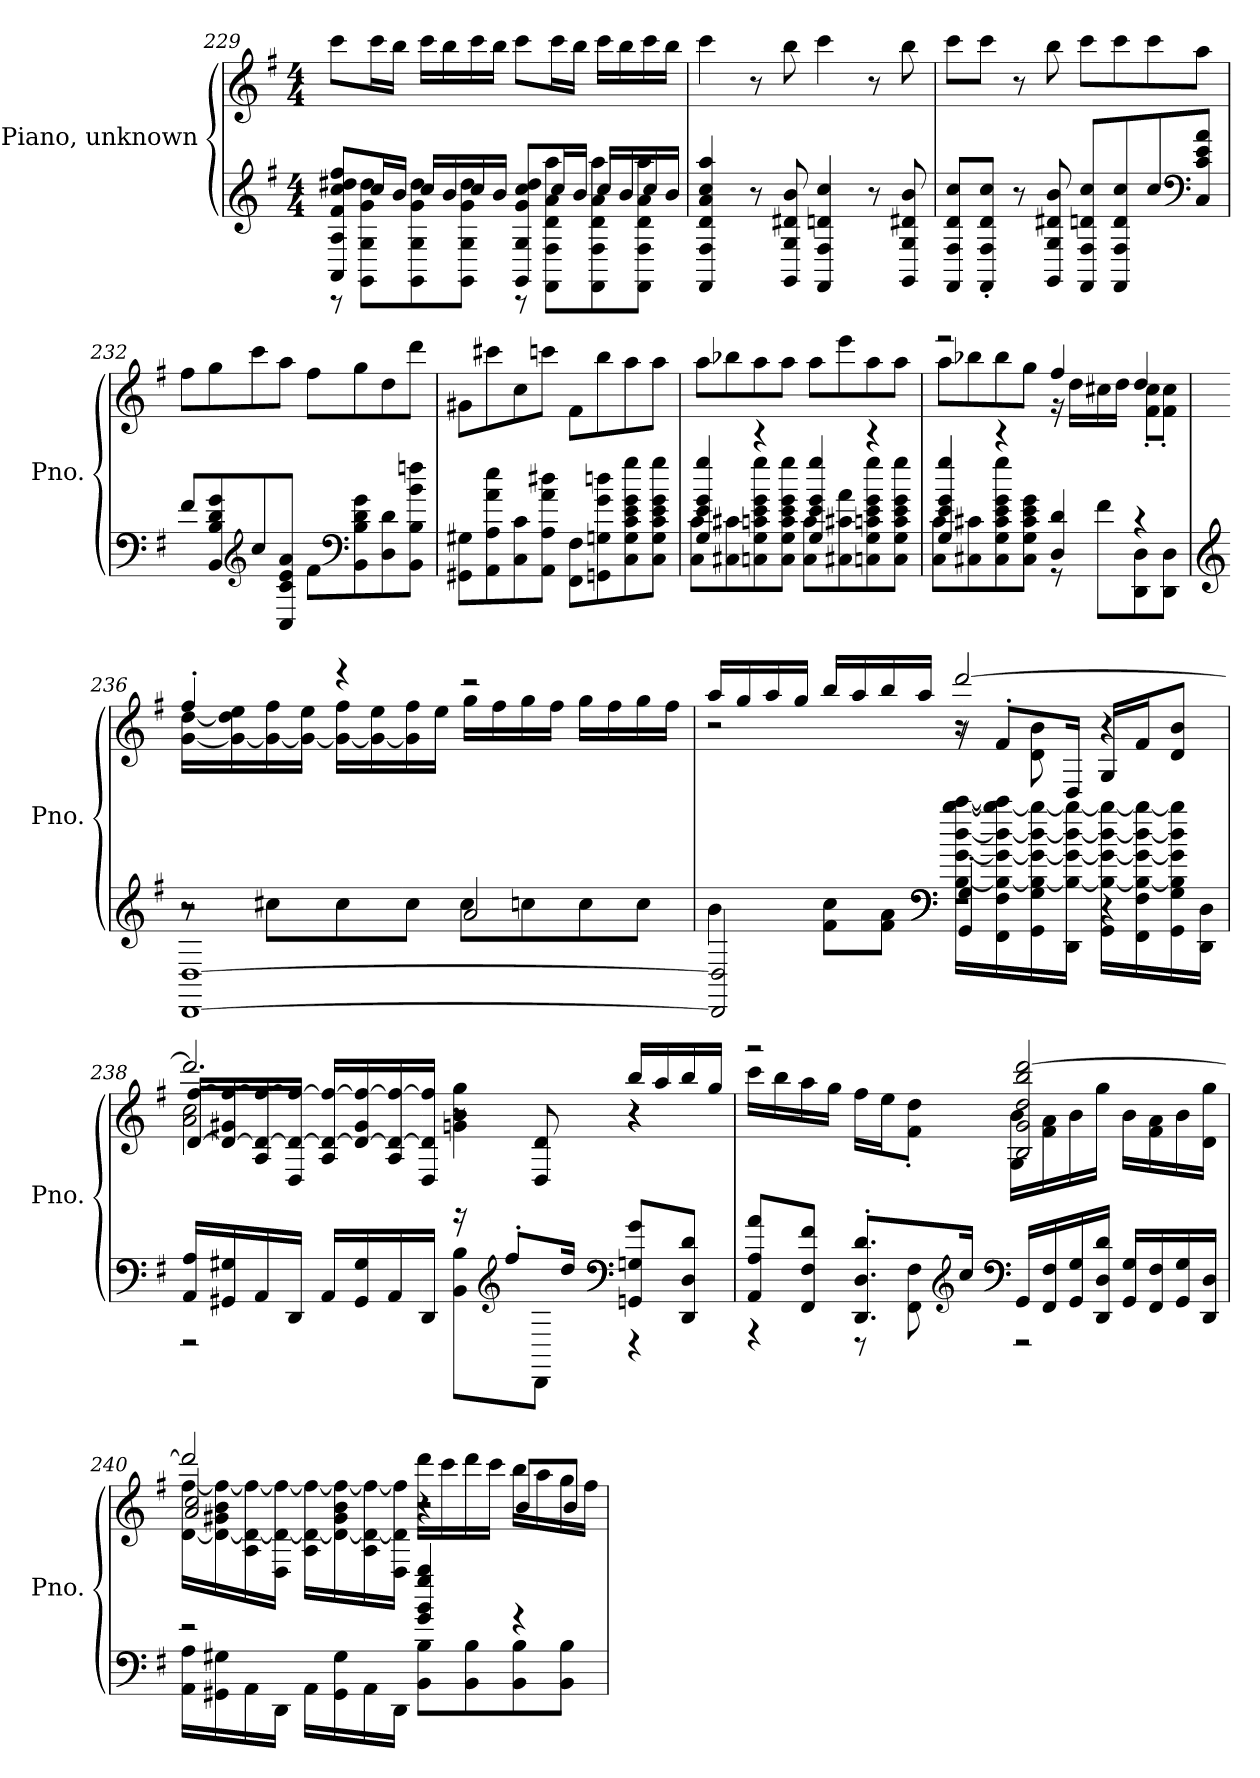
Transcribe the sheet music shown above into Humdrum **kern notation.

**kern	**kern
*part1	*part1
*staff2	*staff1
*I"Piano, unknown	*
*I'Pno.	*
*clefG2	*clefG2
*k[f#]	*k[f#]
*M4/4	*M4/4
=229	=229
*^	*
8AA/ 8A/ 8f#/ 8cc/ 8dd#X/ 8ff#/L	8r	8ccc\L
16cc/L	8GG\ 8G\ 8g\ 8dd#\L	16ccc\L
16b/JJ	.	16bb\JJ
16cc/LL	8GG\ 8G\ 8g\ 8dd#\	16ccc\LL
16b/	.	16bb\
16cc/	8GG\ 8G\ 8g\ 8dd#\J	16ccc\
16b/JJ	.	16bb\JJ
8GG/ 8G/ 8g/ 8cc/ 8dd#/L	8r	8ccc\L
16cc/L	8FF#\ 8F#\ 8d\ 8a\ 8aa\L	16ccc\L
16b/JJ	.	16bb\JJ
16cc/LL	8FF#\ 8F#\ 8d\ 8a\ 8aa\	16ccc\LL
16b/	.	16bb\
16cc/	8FF#\ 8F#\ 8d\ 8a\ 8aa\J	16ccc\
16b/JJ	.	16bb\JJ
*v	*v	*
!!LO:LB:g=z
=230	=230
4FF#/ 4F#/ 4d/ 4a/ 4cc/ 4aa/	4ccc\
8r	8r
8GG/ 8G/ 8d#X/ 8b/	8bb\
4FF#/ 4F#/ 4dn/ 4cc/	4ccc\
8r	8r
8GG/ 8G/ 8d#X/ 8b/	8bb\
=231	=231
8FF#/ 8F#/ 8d/ 8cc/L	8ccc\L
8FF#/' 8F#/' 8d/' 8cc/'J	8ccc\J
8r	8r
8GG/ 8G/ 8d#X/ 8b/	8bb\
8FF#/ 8F#/ 8dn/ 8cc/L	8ccc\L
8FF#/ 8F#/ 8d/ 8cc/	8ccc\
8cc/	8ccc\
*clefF4	*
8C/ 8c/ 8e/ 8a/J	8aa\J
=232	=232
8f#/L	8ff#\L
8BB/ 8B/ 8d/ 8g/	8gg\
*clefG2	*
8cc/	8ccc\
8C/ 8c/ 8e/ 8a/J	8aa\J
8f#\L	8ff#\L
*clefF4	*
8BB\ 8B\ 8d\ 8g\	8gg\
8D\ 8d\	8dd\
8BB\ 8B\ 8b\ 8ffn\J	8ddd\J
!!LO:LB:g=z
=233	=233
8GG#X\ 8G#X\L	8g#X\L
8AA\ 8A\ 8a\ 8ee\	8ccc#X\
8C\ 8c\	8cc\
8AA\ 8A\ 8a\ 8dd#X\J	8cccn\J
8FF#\ 8F#\L	8f#\L
8GGn\ 8Gn\ 8g\ 8ddn\	8bb\
8C\ 8G\ 8c\ 8e\ 8g\ 8gg\	8aa\
8C\ 8G\ 8c\ 8e\ 8g\ 8gg\J	8aa\J
=234	=234
*^	*
4G/ 4e/ 4g/ 4gg/	8C\ 8c\L	8aa\L
.	8C#X\ 8c#X\	8bb-X\
4r	8Cn\ 8G\ 8cn\ 8e\ 8g\ 8gg\	8aa\
.	8C\ 8G\ 8c\ 8e\ 8g\ 8gg\J	8aa\J
4G/ 4e/ 4g/ 4gg/	8C\ 8c\L	8aa\L
.	8C#X\ 8c#X\ 8a\	8eee\
4r	8Cn\ 8G\ 8cn\ 8e\ 8g\ 8gg\	8aa\
.	8C\ 8G\ 8c\ 8e\ 8g\ 8gg\J	8aa\J
=235	=235	=235
*	*	*^
4G/ 4e/ 4g/ 4gg/	8C\ 8c\L	2r	8aa\L
.	8C#X\ 8c#X\	.	8bb-X\
4r	8C#\ 8G\ 8c#\ 8e\ 8g\ 8gg\	.	8bb-\
.	8C#\ 8G\ 8c#\ 8e\ 8g\J	.	8gg\J
4D/ 4d/	8r	4ff#/	16r
.	.	.	16dd\LL
.	8f#\L	.	16cc#X\
.	.	.	16dd\JJ
4r	8DD\ 8D\	4dd/	8f#\' 8cc#\'L
.	8DD\ 8D\J	.	8f#\' 8cc#\'J
*v	*v	*	*
!!LO:PB:g=z	!!
=236	=236	=236
*clefG2	*	*
*^	*	*
*	*^	*	*
2r	8r	[1DD [1D	4ff#'/	[16g\ [16dd\LL
.	.	.	.	16g\_ 16dd\] 16ee\
.	8cc#X\L	.	.	16g\_ 16ff#\
.	.	.	.	16g\_ 16ee\JJ
.	8cc#\	.	4r	16g\_ 16ff#\LL
.	.	.	.	16g\_ 16ee\
.	8cc#\J	.	.	16g\] 16ff#\
.	.	.	.	16ee\JJ
2a/	8cc#\L	.	2r	16gg\LL
.	.	.	.	16ff#\
.	8ccn\	.	.	16gg\
.	.	.	.	16ff#\JJ
.	8cc\	.	.	16gg\LL
.	.	.	.	16ff#\
.	8cc\J	.	.	16gg\
.	.	.	.	16ff#\JJ
=237	=237	=237	=237	=237
*	*	*	*	*^
1r	4b\	2DD/] 2D/]	2r	2r	16aa/LL
.	.	.	.	.	16gg/
.	.	.	.	.	16aa/
.	.	.	.	.	16gg/JJ
.	8f#\ 8cc\L	.	.	.	16bb/LL
.	.	.	.	.	16aa/
.	8f#\ 8a\J	.	.	.	16bb/
.	.	.	.	.	16aa/JJ
*clefF4	*	*	*	*	*
.	[16B\ [16g\ [16dd\ [16bb\ [16ccc\LL	4GG/' 4G/'	[2ddd/	8r	16r
.	16FF#\ 16F#\ 16B\_ 16g\_ 16dd\_ 16bb\_ 16ccc\]	.	.	.	8f#'/L
.	16GG\ 16G\ 16B\_ 16g\_ 16dd\_ 16bb\_	.	.	8d\ 8b\	.
.	16DD\ 16B\_ 16g\_ 16dd\_ 16bb\_JJ	.	.	.	16D/Jk
.	16GG\ 16B\_ 16g\_ 16dd\_ 16bb\_LL	4r	.	4r	16G/LL
.	16FF#\ 16F#\ 16B\_ 16g\_ 16dd\_ 16bb\_	.	.	.	16f#/J
.	16GG\ 16G\ 16B\] 16g\] 16dd\] 16bb\]	.	.	.	8d/ 8b/J
.	16DD\ 16D\JJ	.	.	.	.
*	*v	*v	*	*	*
!!LO:LB:g=z	!!	!!
=238	=238	=238	=238	=238
16AA/ 16A/LL	2r	2.ddd/]	2a\ 2cc\	[16d/ [16ff#/LL
16GG#X/ 16G#X/	.	.	.	16d/_ 16g#X/ 16ff#/_
16AA/	.	.	.	16A/ 16d/_ 16ff#/_
16DD/JJ	.	.	.	16D/ 16d/_ 16ff#/_JJ
16AA/LL	.	.	.	16A/ 16d/_ 16ff#/_LL
16GG#/ 16G#/	.	.	.	16d/_ 16g#/ 16ff#/_
16AA/	.	.	.	16A/ 16d/_ 16ff#/_
16DD/JJ	.	.	.	16D/ 16d/] 16ff#/]JJ
16r	8BB\ 8B\L	.	4gn\ 4b\ 4gg\	8r
*clefG2	*	*	*	*
8ff#'/L	.	.	.	.
.	8DD\J	.	.	8D/ 8d/
16dd/Jk	.	.	.	.
*clefF4	*	*	*	*
8GGn/ 8Gn/ 8g/L	4r	4r	4r	16bb/LL
.	.	.	.	16aa/
8DD/ 8D/ 8d/J	.	.	.	16bb/
.	.	.	.	16gg/JJ
*	*	*	*v	*v
!!LO:LB:g=z
=239	=239	=239	=239
8AA/ 8A/ 8a/L	4r	2r	16ccc\LL
.	.	.	16bb\
8FF#/ 8F#/ 8f#/J	.	.	16aa\
.	.	.	16gg\JJ
8.DD/' 8.D/' 8.d/'L	8r	.	16ff#\LL
.	.	.	16ee\J
.	8FF#\ 8F#\	.	8f#\' 8dd\'J
*clefG2	*	*	*
16cc/Jk	.	.	.
*clefF4	*	*	*
16GG/LL	2r	2B/ 2g/ 2dd/ 2bb/ [2ddd/	16G\ 16b\LL
16FF#/ 16F#/	.	.	16f#\ 16a\
16GG/ 16G/	.	.	16b\
16DD/ 16D/ 16d/JJ	.	.	16gg\JJ
16GG/ 16G/LL	.	.	16b\LL
16FF#/ 16F#/	.	.	16f#\ 16a\
16GG/ 16G/	.	.	16b\
16DD/ 16D/JJ	.	.	16d\ 16gg\JJ
=240	=240	=240	=240
*	*	*	*^
2r	16AA\ 16A\LL	2ddd/]	[16d\ [16ff#\LL	2a/ 2cc/
.	16GG#X\ 16G#X\	.	16d\_ 16g#X\ 16b\ 16ff#\_	.
.	16AA\	.	16A\ 16d\_ 16ff#\_	.
.	16DD\JJ	.	16D\ 16d\_ 16ff#\_JJ	.
.	16AA\LL	.	16A\ 16d\_ 16ff#\_LL	.
.	16GG#\ 16G#\	.	16d\_ 16g#\ 16b\ 16ff#\_	.
.	16AA\	.	16A\ 16d\_ 16ff#\_	.
.	16DD\JJ	.	16D\ 16d\] 16ff#\]JJ	.
4g/ 4b/ 4gg/ 4bb/	8BB\ 8B\L	2r	16ddd\LL	4r
.	.	.	16ccc\	.
.	8BB\ 8B\	.	16ddd\	.
.	.	.	16ccc\JJ	.
4r	8BB\ 8B\	.	16bb\LL	8b/L
.	.	.	16aa\	.
.	8BB\ 8B\J	.	16gg\	8b/J
.	.	.	16ff#\JJ	.
*v	*v	*	*	*
*	*v	*v	*v
=	=
*-	*-
